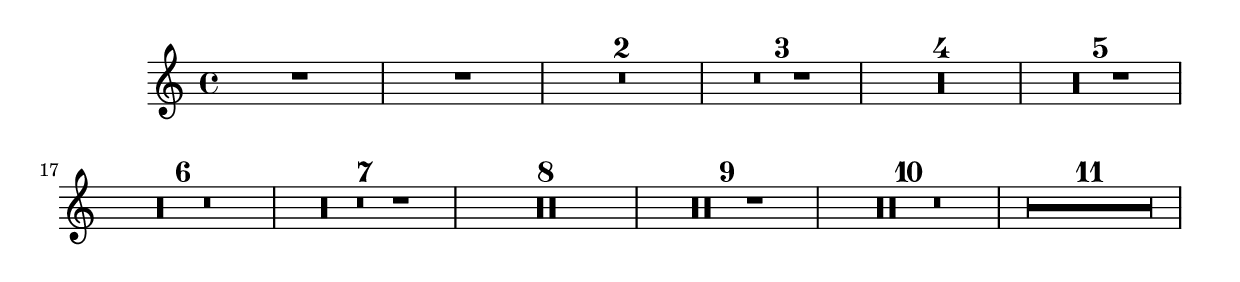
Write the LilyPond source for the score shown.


\version "2.3.4"

\header{
texidoc="
If @code{Score.skipBars} is set,
the signs for four, two, and one measure rest are combined to
produce the graphical representation of rests for up to 10 bars.
The number of bars will be written above the sign.
"
}

thenotes =  \relative cis' {
\set Score.skipBars = ##t
\time 4/4
R1 |
R1*1 |
R1*2 |
R1*3 |
R1*4 |
R1*5 |
R1*6 |
R1*7 |
R1*8 |
R1*9 |
R1*10 |
R1*11 | 
}

\score { << \context Staff \thenotes

	>>
}

